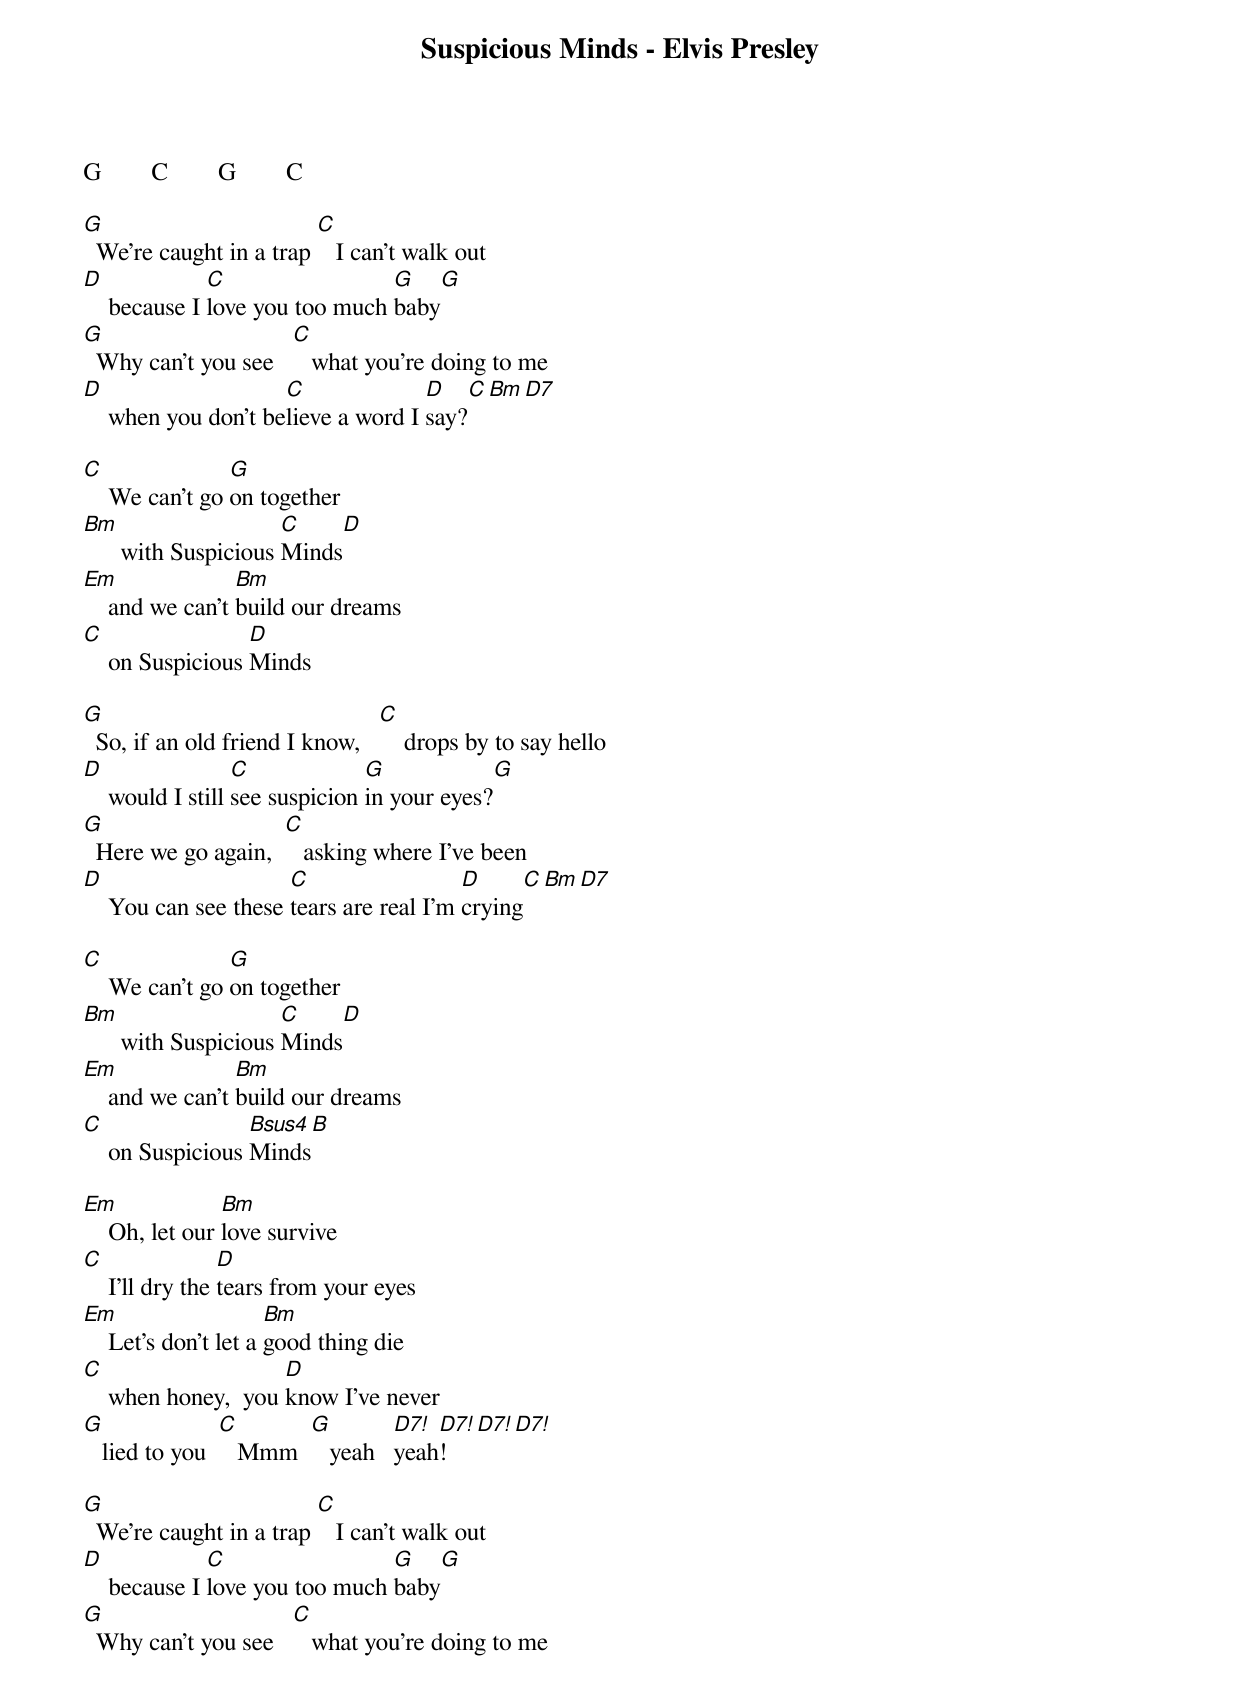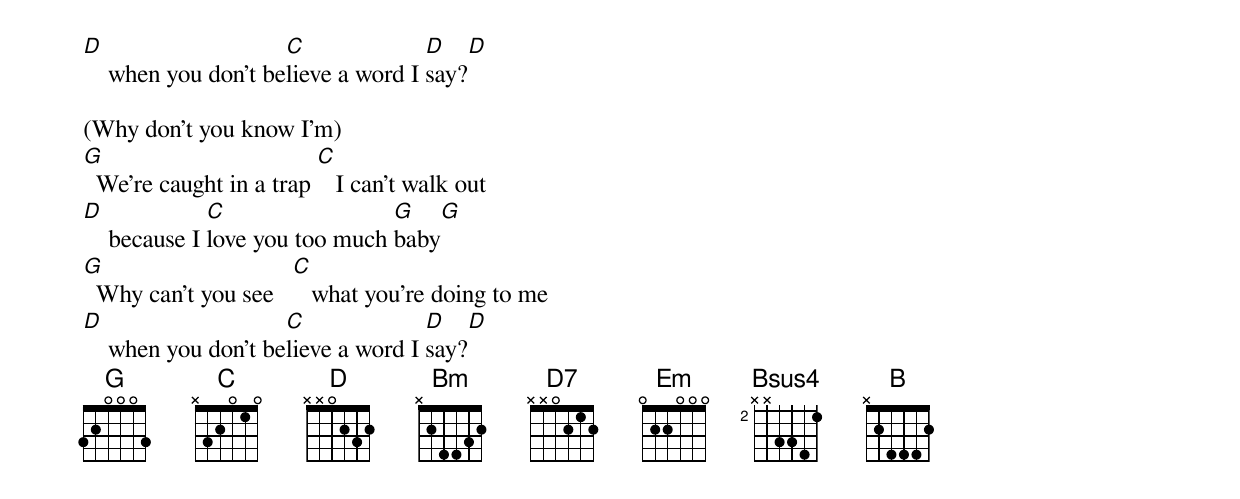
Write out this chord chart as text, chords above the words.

Suspicious Minds - Elvis Presley

G        C        G        C

G                        C
  We're caught in a trap    I can't walk out
D             C                 G       G
    because I love you too much baby
G                     C
  Why can't you see      what you're doing to me
D                    C              D     C  Bm  D7
    when you don't believe a word I say?

C               G
    We can't go on together
Bm                    C      D
      with Suspicious Minds
Em               Bm
    and we can't build our dreams
C                 D
    on Suspicious Minds

G                                C
  So, if an old friend I know,       drops by to say hello
D                 C             G              G
    would I still see suspicion in your eyes?
G                    C
  Here we go again,     asking where I've been
D                     C                  D       C   Bm  D7
    You can see these tears are real I'm crying

C               G
    We can't go on together
Bm                    C      D
      with Suspicious Minds
Em               Bm
    and we can't build our dreams
C                 Bsus4   B
    on Suspicious Minds

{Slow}
Em              Bm
    Oh, let our love survive
C                D
    I'll dry the tears from your eyes
Em                    Bm
    Let's don't let a good thing die
C                    D
    when honey,  you know I've never
G               C       G         D7! D7! D7! D7!
   lied to you     Mmm     yeah   yeah!

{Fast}
G                        C
  We're caught in a trap    I can't walk out
D             C                 G       G
    because I love you too much baby
G                     C
  Why can't you see      what you're doing to me
D                    C              D      D
    when you don't believe a word I say?

(Why don't you know I'm)
G                        C
  We're caught in a trap    I can't walk out
D             C                 G       G
    because I love you too much baby
G                     C
  Why can't you see      what you're doing to me
D                    C              D      D
    when you don't believe a word I say?
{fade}
